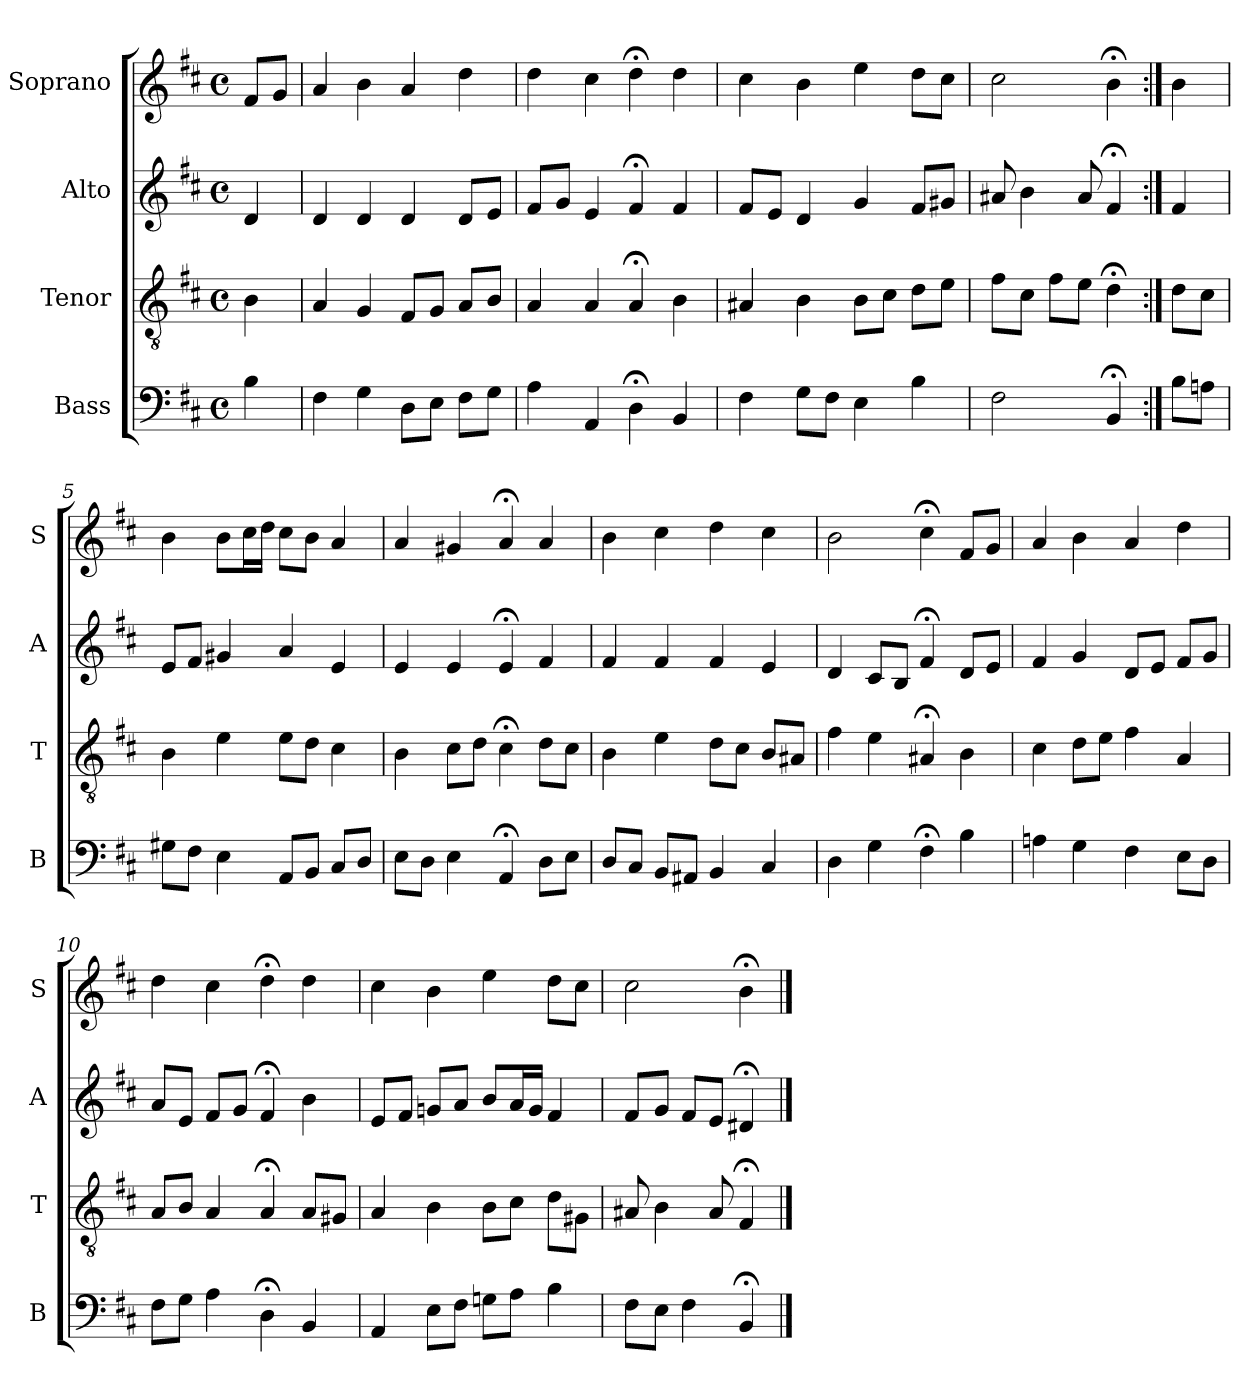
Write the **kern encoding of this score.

**kern	**kern	**kern	**kern
*part4	*part3	*part2	*part1
*staff4	*staff3	*staff2	*staff1
*I"Bass	*I"Tenor	*I"Alto	*I"Soprano
*I'B	*I'T	*I'A	*I'S
*clefF4	*clefGv2	*clefG2	*clefG2
*k[f#c#]	*k[f#c#]	*k[f#c#]	*k[f#c#]
*b:	*b:	*b:	*b:
*M4/4	*M4/4	*M4/4	*M4/4
*met(c)	*met(c)	*met(c)	*met(c)
*MM100	*MM100	*MM100	*MM100
=	=	=	=
4B	4B	4d	8f#L
.	.	.	8gJ
=1	=1	=1	=1
4F#	4A	4d	4a
4G	4G	4d	4b
8DL	8F#L	4d	4a
8EJ	8GJ	.	.
8F#L	8AL	8dL	4dd
8GJ	8BJ	8eJ	.
=2	=2	=2	=2
4A	4A	8f#L	4dd
.	.	8gJ	.
4AA	4A	4e	4cc#
4D;<	4A;<	4f#;<	4dd;<
4BB	4B	4f#	4dd
=3	=3	=3	=3
4F#	4A#X	8f#L	4cc#
.	.	8eJ	.
8GL	4B	4d	4b
8F#J	.	.	.
4E	8BL	4g	4ee
.	8c#J	.	.
4B	8dL	8f#L	8ddL
.	8eJ	8g#XJ	8cc#J
=4	=4	=4	=4
2F#	8f#L	8a#X	2cc#
.	8c#J	4b	.
.	8f#L	.	.
.	8eJ	8a#	.
4BB;<	4d;<	4f#;<	4b;<
=:|!	=:|!	=:|!	=:|!
8BL	8dL	4f#	4b
8AnJ	8c#J	.	.
=5	=5	=5	=5
8G#XL	4B	8eL	4b
8F#J	.	8f#J	.
4E	4e	4g#X	8bL
.	.	.	16cc#L
.	.	.	16ddJJ
8AAL	8eL	4a	8cc#L
8BBJ	8dJ	.	8bJ
8C#L	4c#	4e	4a
8DJ	.	.	.
=6	=6	=6	=6
8EL	4B	4e	4a
8DJ	.	.	.
4E	8c#L	4e	4g#X
.	8dJ	.	.
4AA;<	4c#;<	4e;<	4a;<
8DL	8dL	4f#	4a
8EJ	8c#J	.	.
=7	=7	=7	=7
8DL	4B	4f#	4b
8C#J	.	.	.
8BBL	4e	4f#	4cc#
8AA#XJ	.	.	.
4BB	8dL	4f#	4dd
.	8c#J	.	.
4C#	8BL	4e	4cc#
.	8A#XJ	.	.
=8	=8	=8	=8
4D	4f#	4d	2b
4G	4e	8c#L	.
.	.	8BJ	.
4F#;<	4A#X;<	4f#;<	4cc#;<
4B	4B	8dL	8f#L
.	.	8eJ	8gJ
=9	=9	=9	=9
4An	4c#	4f#	4a
4G	8dL	4g	4b
.	8eJ	.	.
4F#	4f#	8dL	4a
.	.	8eJ	.
8EL	4A	8f#L	4dd
8DJ	.	8gJ	.
=10	=10	=10	=10
8F#L	8AL	8aL	4dd
8GJ	8BJ	8eJ	.
4A	4A	8f#L	4cc#
.	.	8gJ	.
4D;<	4A;<	4f#;<	4dd;<
4BB	8AL	4b	4dd
.	8G#XJ	.	.
=11	=11	=11	=11
4AA	4A	8eL	4cc#
.	.	8f#J	.
8EL	4B	8gnL	4b
8F#J	.	8aJ	.
8GnL	8BL	8bL	4ee
8AJ	8c#J	16aL	.
.	.	16gJJ	.
4B	8dL	4f#	8ddL
.	8G#XJ	.	8cc#J
=12	=12	=12	=12
8F#L	8A#X	8f#L	2cc#
8EJ	4B	8gJ	.
4F#	.	8f#L	.
.	8A#	8eJ	.
4BB;<	4F#;<	4d#X;<	4b;<
==	==	==	==
*-	*-	*-	*-
